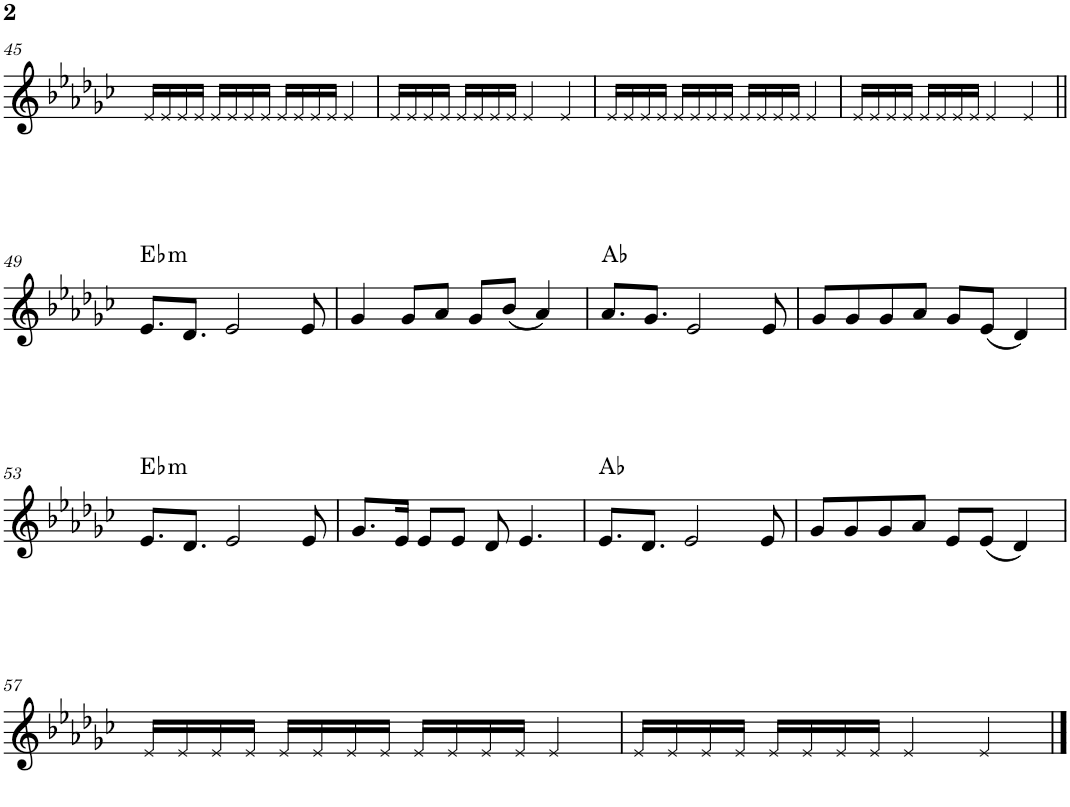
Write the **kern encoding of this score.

**kern	**harte
*part1	*part1
*staff1	*
*I"Piano	*
*I'Pno.	*
!!LO:PB:g=z
*clefG2	*
*k[b-e-a-d-g-c-]	*
*M4/4	*
=45	=45
16e-!/LL	.
16e-!/	.
16e-!/	.
16e-!/JJ	.
16e-!/LL	.
16e-!/	.
16e-!/	.
16e-!/JJ	.
16e-!/LL	.
16e-!/	.
16e-!/	.
16e-!/JJ	.
4e-!/	.
=46	=46
16e-!/LL	.
16e-!/	.
16e-!/	.
16e-!/JJ	.
16e-!/LL	.
16e-!/	.
16e-!/	.
16e-!/JJ	.
4e-!/	.
4e-!/	.
=47	=47
16e-!/LL	.
16e-!/	.
16e-!/	.
16e-!/JJ	.
16e-!/LL	.
16e-!/	.
16e-!/	.
16e-!/JJ	.
16e-!/LL	.
16e-!/	.
16e-!/	.
16e-!/JJ	.
4e-!/	.
=48	=48
16e-!/LL	.
16e-!/	.
16e-!/	.
16e-!/JJ	.
16e-!/LL	.
16e-!/	.
16e-!/	.
16e-!/JJ	.
4e-!/	.
4e-!/	.
!!LO:LB:g=z
=49||	=49||
!	!LO:H:kt=m
8.e-/L	Eb:min
8.d-/J	.
2e-/	.
8e-/	.
=50	=50
4g-/	.
8g-/L	.
8a-/J	.
8g-/L	.
(8b-/J	.
4a-/)	.
=51	=51
8.a-/L	Ab:maj
8.g-/J	.
2e-/	.
8e-/	.
=52	=52
8g-/L	.
8g-/	.
8g-/	.
8a-/J	.
8g-/L	.
(8e-/J	.
4d-/)	.
!!LO:LB:g=z
=53	=53
!	!LO:H:kt=m
8.e-/L	Eb:min
8.d-/J	.
2e-/	.
8e-/	.
=54	=54
8.g-/L	.
16e-/Jk	.
8e-/L	.
8e-/J	.
8d-/	.
4.e-/	.
=55	=55
8.e-/L	Ab:maj
8.d-/J	.
2e-/	.
8e-/	.
=56	=56
8g-/L	.
8g-/	.
8g-/	.
8a-/J	.
8e-/L	.
(8e-/J	.
4d-/)	.
!!LO:LB:g=z
=57	=57
16e-!/LL	.
16e-!/	.
16e-!/	.
16e-!/JJ	.
16e-!/LL	.
16e-!/	.
16e-!/	.
16e-!/JJ	.
16e-!/LL	.
16e-!/	.
16e-!/	.
16e-!/JJ	.
4e-!/	.
=58	=58
16e-!/LL	.
16e-!/	.
16e-!/	.
16e-!/JJ	.
16e-!/LL	.
16e-!/	.
16e-!/	.
16e-!/JJ	.
4e-!/	.
4e-!/	.
==	==
*-	*-
